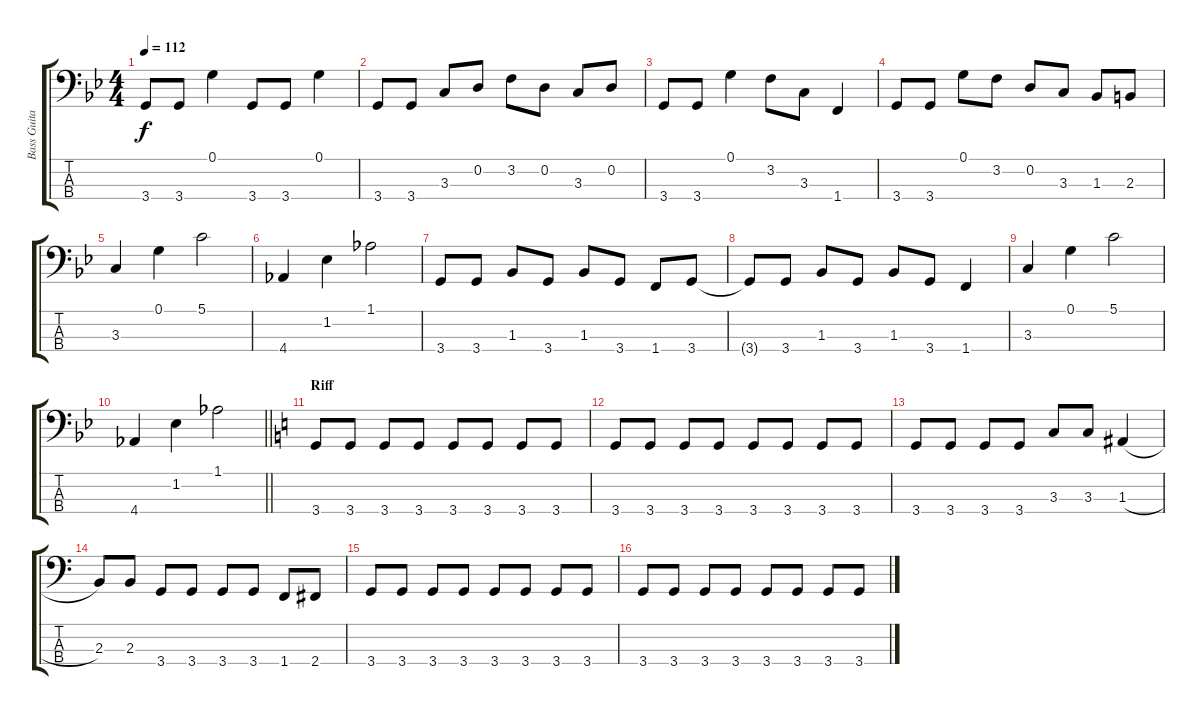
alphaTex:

\track ("Bass Guitar" "Bass Guita") {instrument electricbasspick}
\staff {score tabs}
\tuning (G2 D2 A1 E1) {hide}
\ts (4 4)
\tempo 112
\clef f4
\ks bb
3.4.8{dy f} 3.4.8 0.1.4 3.4.8 3.4.8 0.1.4 |
3.4.8 3.4.8 3.3.8 0.2.8 3.2.8 0.2.8 3.3.8 0.2.8 |
3.4.8 3.4.8 0.1.4 3.2.8 3.3.8 1.4.4 |
3.4.8 3.4.8 0.1.8 3.2.8 0.2.8 3.3.8 1.3.8 2.3.8 |
3.3.4 0.1.4 5.1.2 |
4.4.4 1.2.4 1.1.2 |
3.4.8 3.4.8 1.3.8 3.4.8 1.3.8 3.4.8 1.4.8 3.4.8 |
3.4{t}.8 3.4.8 1.3.8 3.4.8 1.3.8 3.4.8 1.4.4 |
3.3.4 0.1.4 5.1.2 |
\barLineRight lightlight
4.4.4 1.2.4 1.1.2 |
\section ("" "Riff")
\ks c
3.4.8 3.4.8 3.4.8 3.4.8 3.4.8 3.4.8 3.4.8 3.4.8 |
3.4.8 3.4.8 3.4.8 3.4.8 3.4.8 3.4.8 3.4.8 3.4.8 |
3.4.8 3.4.8 3.4.8 3.4.8 3.3.8 3.3.8 1.3{h}.4 |
2.3.8 2.3.8 3.4.8 3.4.8 3.4.8 3.4.8 1.4.8 2.4.8 |
3.4.8 3.4.8 3.4.8 3.4.8 3.4.8 3.4.8 3.4.8 3.4.8 |
3.4.8 3.4.8 3.4.8 3.4.8 3.4.8 3.4.8 3.4.8 3.4.8
